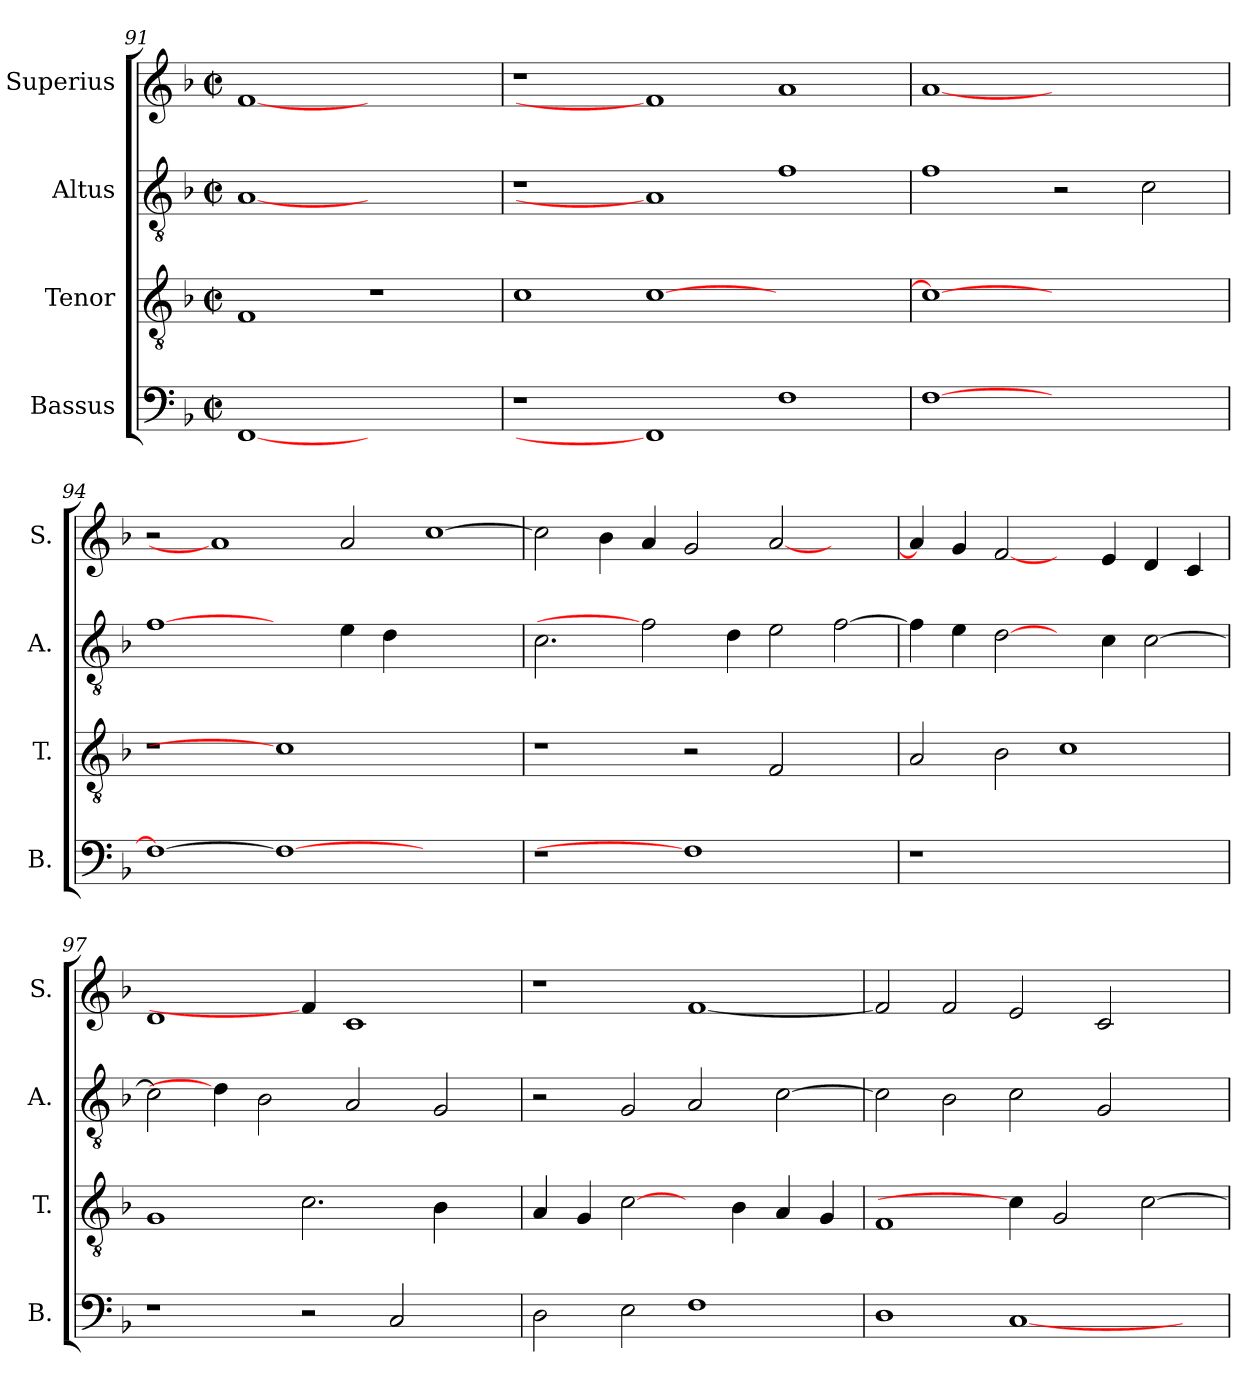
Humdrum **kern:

**kern	**kern	**kern	**kern
*part4	*part3	*part2	*part1
*staff4	*staff3	*staff2	*staff1
*I"Bassus	*I"Tenor	*I"Altus	*I"Superius
*I'B.	*I'T.	*I'A.	*I'S.
*clefF4	*clefGv2	*clefGv2	*clefG2
*	*ITrd7c12	*ITrd7c12	*
*k[b-]	*k[b-]	*k[b-]	*k[b-]
*F:	*F:	*F:	*F:
*M2/2	*M2/2	*M2/2	*M2/2
*met(c|)	*met(c|)	*met(c|)	*met(c|)
=91	=91	=91	=91
[1FFi	1FFi	[1AAi	[1fi
1ryy	1r	1ryy	1ryy
=92	=92	=92	=92
1r	1Ci	1r	1r
1FFi]	[>1Ci	1AAi]	1fi]
1Fi	1ryy	1Fi	1ai
=93	=93	=93	=93
[>1Fi	1Ci_>	1Fi	[1ai
1ryy	1ryy	2r	1ryy
.	.	2Ci\	.
=94	=94	=94	=94
!	!LO:N:vis=1	!	!
1Fi_>	1r	[1Fi	2r
.	.	.	1ai]
1Fi_	1Ci]	2ryy	.
.	.	4Ei\	2ai/
.	.	4Di\	.
1ryy	1ryy	1ryy	[>1cci
!!LO:PB:g=z
=95	=95	=95	=95
!LO:N:vis=1	!	!	!
1r	1r	2.Ci\	2cci\]
.	.	.	4b-i\
.	.	2Fi]	4ai/
1Fi]	2r	.	2gi/
.	.	4Di\	.
.	2FFi/	2Ei\	[<2ai/
2ryy	2ryy	[>2Fi\	2ryy
=96	=96	=96	=96
!LO:N:vis=1	!	!	!
1r	2AAi/	4Fi\]	4ai/]
.	.	4Ei\	4gi/
.	2BB-i\	[2Di\	[2fi/
1ryy	1Ci	4ryy	4ryy
.	.	4Ci\	4ei/
.	.	[>2Ci\	4di/
.	.	.	4ci/
=97	=97	=97	=97
1r	1GGi	2Ci\]	1di
.	.	4Di\]	.
.	.	2BB-i\	.
2r	2.Ci\	.	4fi/]
.	.	2AAi/	1ci
2Ci/	.	.	.
.	4BB-i\	2GGi/	.
4ryy	4ryy	.	.
=98	=98	=98	=98
2Di\	4AAi/	2r	1r
.	4GGi/	.	.
2Ei\	[2Ci\	2GGi/	.
1Fi	4ryy	2AAi/	[<1fi
.	4BB-i\	.	.
.	4AAi/	[>2Ci\	.
.	4GGi/	.	.
!!LO:LB:g=z
=99	=99	=99	=99
1Di	1FFi	2Ci\]	2fi/]
.	.	2BB-i\	2fi/
[<1Ci	4Ci\]	2Ci\	2ei/
.	2GGi/	.	.
.	.	2GGi/	2ci/
.	[>2Ci\	.	.
4ryy	.	4ryy	4ryy
=	=	=	=
*-	*-	*-	*-
